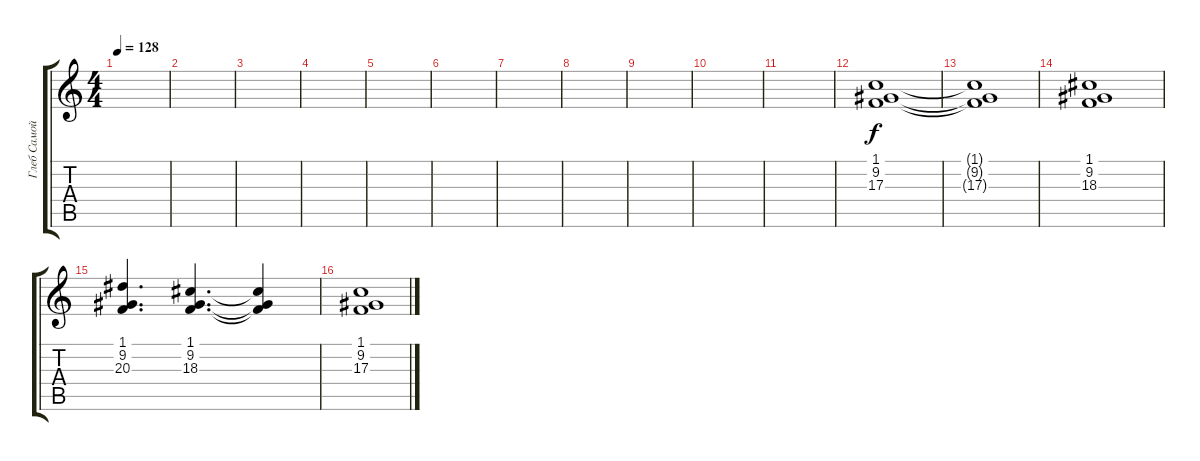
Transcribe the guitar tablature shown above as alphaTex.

\track ("Глеб Самойлов (клавишные)" "Глеб Самой") {instrument synthstrings2}
\staff {score tabs}
\tuning (E4 B3 G3 D3 A2 E2) {hide}
\ts (4 4)
\tempo 128
\clef g2
\ks c
|
|
|
|
|
|
|
|
|
|
|
(1.1 9.2 17.3).1 |
(1.1{t} 9.2{t} 17.3{t}).1 |
(1.1 9.2 18.3).1 |
(1.1 9.2 20.3).4{d} (1.1 9.2 18.3).4{d} (1.1{t} 9.2{t} 18.3{t}).4 |
(1.1 9.2 17.3).1
